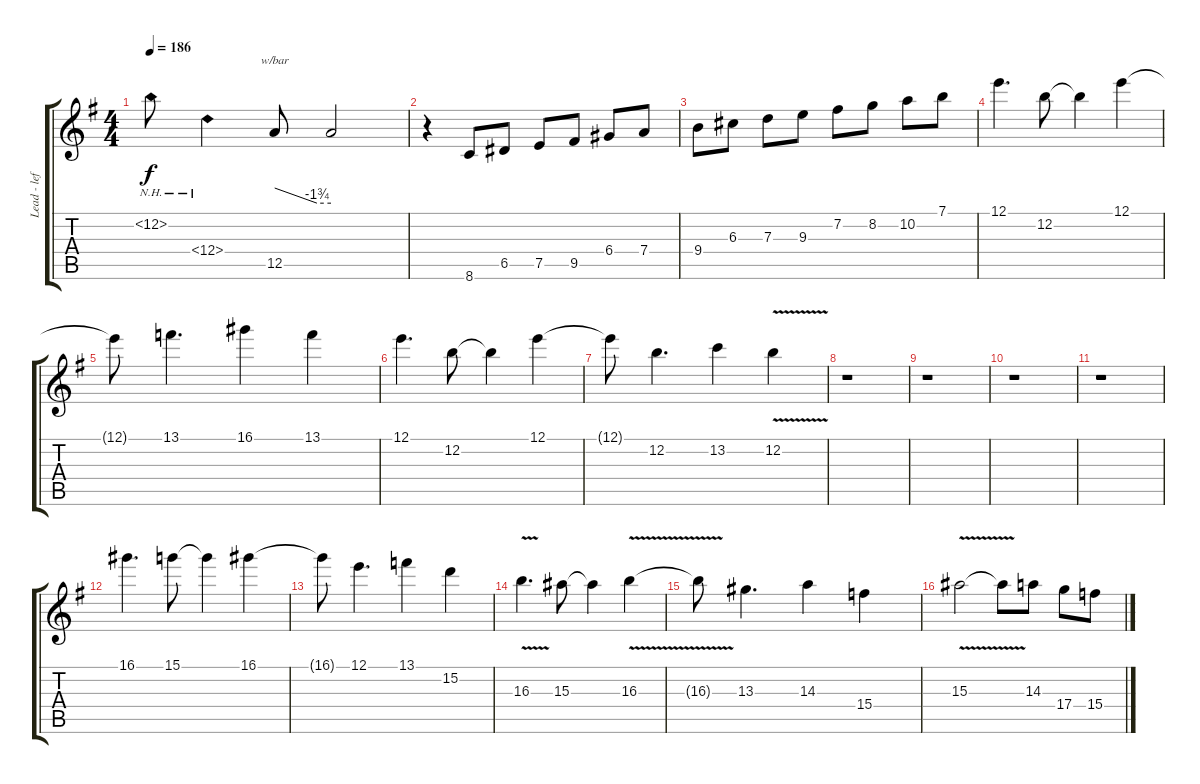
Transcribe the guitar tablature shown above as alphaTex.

\track ("Lead - left channel" "Lead - lef") {instrument distortionguitar}
\staff {score tabs}
\tuning (E4 B3 G3 D3 A2 E2) {hide}
\ts (4 4)
\tempo 186
\clef g2
\ks g
12.2{nh}.8{dy f} 12.4{nh}.4 12.5.8{tbe (custom default 0 0 45 -7 60 -7)} 12.5{t}.2 |
r.4 8.6.8 6.5.8 7.5.8 9.5.8 6.4.8 7.4.8 |
9.4.8 6.3.8 7.3.8 9.3.8 7.2.8 8.2.8 10.2.8 7.1.8 |
12.1.4{d} 12.2.8 12.2{t}.4 12.1.4 |
12.1{t}.8 13.1.4{d} 16.1.4 13.1.4 |
12.1.4{d} 12.2.8 12.2{t}.4 12.1.4 |
12.1{t}.8 12.2.4{d} 13.2.4 12.2{v}.4 |
r.1 |
r.1 |
r.1 |
r.1 |
16.1.4{d} 15.1.8 15.1{t}.4 16.1.4 |
16.1{t}.8 12.1.4{d} 13.1.4 15.2.4 |
16.3{v}.4{d} 15.3.8 15.3{t}.4 16.3{v}.4 |
16.3{v t}.8 13.3.4{d} 14.3.4 15.4.4 |
15.3{v}.2 15.3{t}.8 14.3.8 17.4.8 15.4.8
